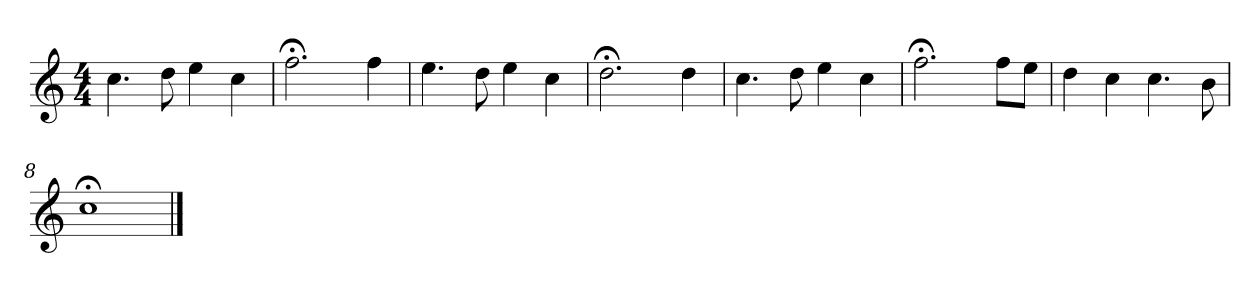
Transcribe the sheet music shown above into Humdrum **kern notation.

**kern
*part1
*staff1
*k[]
*C:
*M4/4
*MM120
=1
4.cc
8dd
4ee
4cc
=2
2.ff;<
4ff
=3
4.ee
8dd
4ee
4cc
=4
2.dd;<
4dd
=5
4.cc
8dd
4ee
4cc
=6
2.ff;<
8ffL
8eeJ
=7
4dd
4cc
4.cc
8b
=8
1cc;<
==
*-
